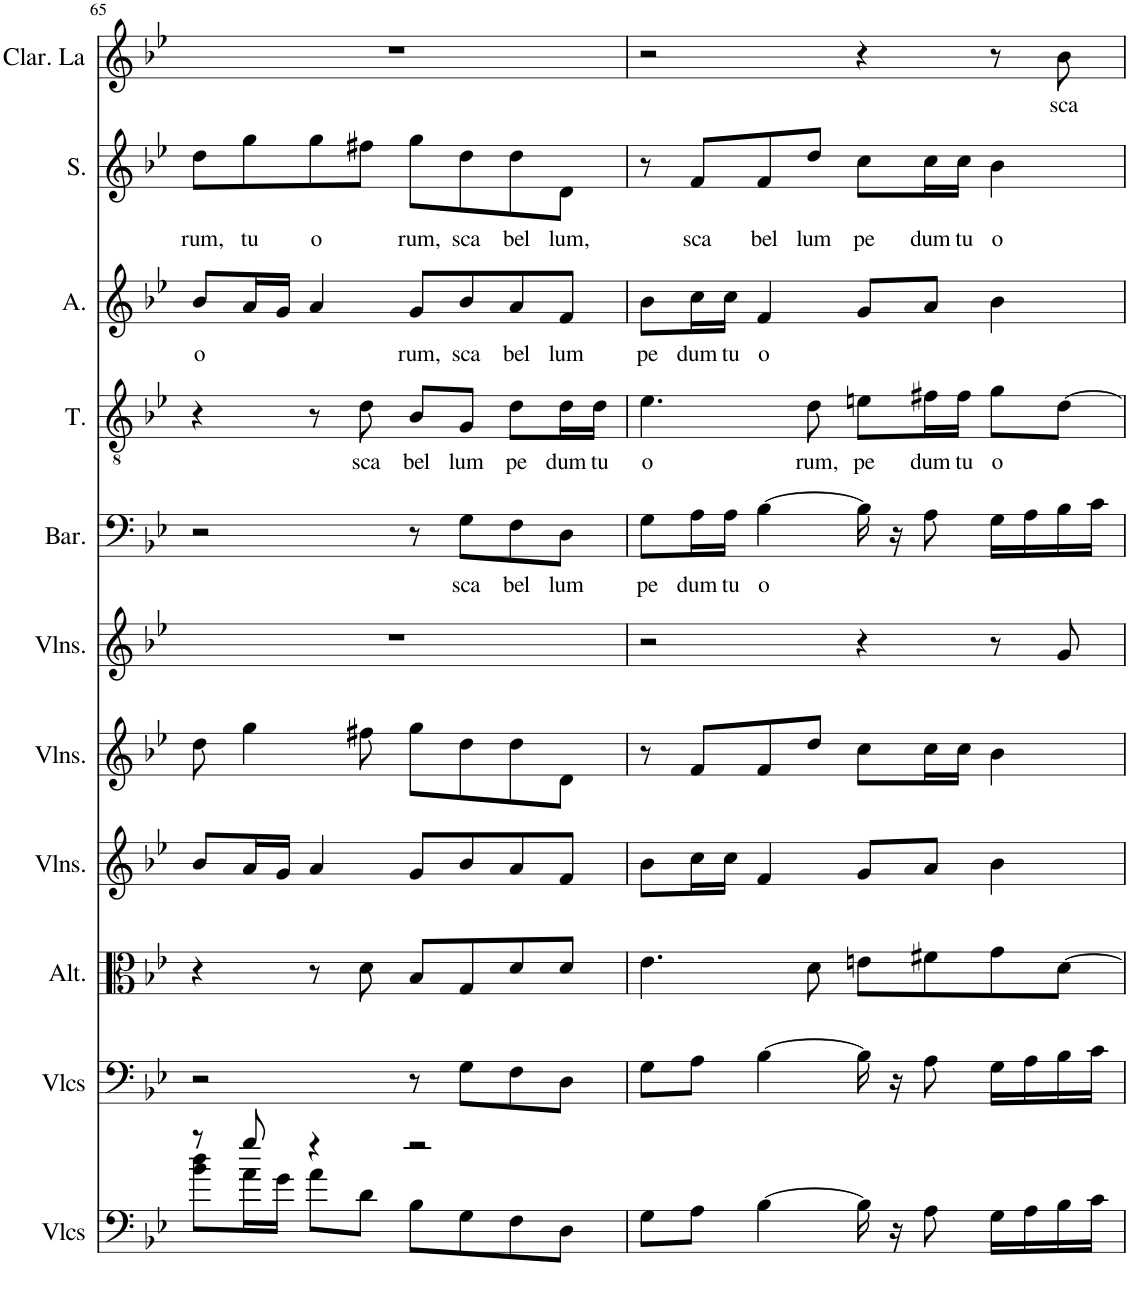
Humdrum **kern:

**kern	**kern	**kern	**kern	**kern	**kern	**kern	**text	**kern	**text	**kern	**text	**kern	**text	**kern	**text
*part11	*part10	*part9	*part8	*part7	*part6	*part5	*part5	*part4	*part4	*part3	*part3	*part2	*part2	*part1	*part1
*staff11	*staff10	*staff9	*staff8	*staff7	*staff6	*staff5	*staff5	*staff4	*staff4	*staff3	*staff3	*staff2	*staff2	*staff1	*staff1
*I"Violoncelles, Continuo	*I"Violoncelles, Violoncello	*I"Altos, Viola II	*I"Violons, Viola I	*I"Violons, Violin II	*I"Violons, Violin I	*I"Baryton, Bass	*	*I"Ténor, Tenor	*	*I"Alto, Alto	*	*I"Soprano, Soprano II	*	*I"Clarinette en La, Soprano I	*
*I'Vlcs	*I'Vlcs	*I'Alt.	*I'Vlns.	*I'Vlns.	*I'Vlns.	*I'Bar.	*	*I'T.	*	*I'A.	*	*I'S.	*	*I'Clar. La	*
!!LO:PB:g=z
*clefF4	*clefF4	*clefC3	*clefG2	*clefG2	*clefG2	*clefF4	*	*clefGv2	*	*clefG2	*	*clefG2	*	*clefG2	*
*	*	*	*	*	*	*	*	*	*	*	*	*	*	*Trd2c3	*
*k[b-e-]	*k[b-e-]	*k[b-e-]	*k[b-e-]	*k[b-e-]	*k[b-e-]	*k[b-e-]	*	*k[b-e-]	*	*k[b-e-]	*	*k[b-e-]	*	*k[b-e-]	*
*M4/4	*M4/4	*M4/4	*M4/4	*M4/4	*M4/4	*M4/4	*	*M4/4	*	*M4/4	*	*M4/4	*	*M4/4	*
=65	=65	=65	=65	=65	=65	=65	=65	=65	=65	=65	=65	=65	=65	=65	=65
*^	*	*	*	*	*	*	*	*	*	*	*	*	*	*	*
!	!	!	!	!	!	!	!	!	!	!	!	!LO:LY:b	!	!LO:LY:b	!	!
8r	8b-\ 8dd\L	2r	4r	8b-/L	8dd\	1r	2r	.	4r	.	8b-/L	o	8dd\L	rum,	1r	.
!	!	!	!	!	!	!	!	!	!	!	!	!	!	!LO:LY:b	!	!
8gg/	16a\L	.	.	16a/L	4gg\	.	.	.	.	.	16a/L	.	8gg\	tu	.	.
.	16g\JJ	.	.	16g/JJ	.	.	.	.	.	.	16g/JJ	.	.	.	.	.
!	!	!	!	!	!	!	!	!	!	!	!	!	!	!LO:LY:b	!	!
4r	8a\L	.	8r	4a/	.	.	.	.	8r	.	4a/	.	8gg\	o	.	.
!	!	!	!	!	!	!	!	!	!	!LO:LY:b	!	!	!	!	!	!
.	8d\J	.	8d\	.	8ff#X\	.	.	.	8d\	sca	.	.	8ff#X\J	.	.	.
!	!	!	!	!	!	!	!	!	!	!LO:LY:b	!	!LO:LY:b	!	!LO:LY:b	!	!
2r	8B-\L	8r	8B-/L	8g/L	8gg\L	.	8r	.	8B-/L	bel	8g/L	rum,	8gg\L	rum,	.	.
!	!	!	!	!	!	!	!	!LO:LY:b	!	!LO:LY:b	!	!LO:LY:b	!	!LO:LY:b	!	!
.	8G\	8G\L	8G/	8b-/	8dd\	.	8G\L	sca	8G/J	lum	8b-/	sca	8dd\	sca	.	.
!	!	!	!	!	!	!	!	!LO:LY:b	!	!LO:LY:b	!	!LO:LY:b	!	!LO:LY:b	!	!
.	8F\	8F\	8d/	8a/	8dd\	.	8F\	bel	8d\L	pe	8a/	bel	8dd\	bel	.	.
!	!	!	!	!	!	!	!	!LO:LY:b	!	!LO:LY:b	!	!LO:LY:b	!	!LO:LY:b	!	!
.	8D\J	8D\J	8d/J	8f/J	8d\J	.	8D\J	lum	16d\L	dum	8f/J	lum	8d\J	lum,	.	.
!	!	!	!	!	!	!	!	!	!	!LO:LY:b	!	!	!	!	!	!
.	.	.	.	.	.	.	.	.	16d\JJ	tu	.	.	.	.	.	.
*v	*v	*	*	*	*	*	*	*	*	*	*	*	*	*	*	*
=66	=66	=66	=66	=66	=66	=66	=66	=66	=66	=66	=66	=66	=66	=66	=66
!	!	!	!	!	!	!	!LO:LY:b	!	!LO:LY:b	!	!LO:LY:b	!	!	!	!
8G\L	8G\L	4.e-\	8b-\L	8r	2r	8G\L	pe	4.e-\	o	8b-\L	pe	8r	.	2r	.
!	!	!	!	!	!	!	!LO:LY:b	!	!	!	!LO:LY:b	!	!LO:LY:b	!	!
8A\J	8A\J	.	16cc\L	8f/L	.	16A\L	dum	.	.	16cc\L	dum	8f/L	sca	.	.
!	!	!	!	!	!	!	!LO:LY:b	!	!	!	!LO:LY:b	!	!	!	!
.	.	.	16cc\JJ	.	.	16A\JJ	tu	.	.	16cc\JJ	tu	.	.	.	.
!	!	!	!	!	!	!	!LO:LY:b	!	!	!	!LO:LY:b	!	!LO:LY:b	!	!
[4B-\	[4B-\	.	4f/	8f/	.	[4B-\	o	.	.	4f/	o	8f/	bel	.	.
!	!	!	!	!	!	!	!	!	!LO:LY:b	!	!	!	!LO:LY:b	!	!
.	.	8d\	.	8dd/J	.	.	.	8d\	rum,	.	.	8dd/J	lum	.	.
!	!	!	!	!	!	!	!	!	!LO:LY:b	!	!	!	!LO:LY:b	!	!
16B-\]	16B-\]	8en\L	8g/L	8cc\L	4r	16B-\]	.	8en\L	pe	8g/L	.	8cc\L	pe	4r	.
16r	16r	.	.	.	.	16r	.	.	.	.	.	.	.	.	.
!	!	!	!	!	!	!	!	!	!LO:LY:b	!	!	!	!LO:LY:b	!	!
8A\	8A\	8f#X\	8a/J	16cc\L	.	8A\	.	16f#X\L	dum	8a/J	.	16cc\L	dum	.	.
!	!	!	!	!	!	!	!	!	!LO:LY:b	!	!	!	!LO:LY:b	!	!
.	.	.	.	16cc\JJ	.	.	.	16f#\JJ	tu	.	.	16cc\JJ	tu	.	.
!	!	!	!	!	!	!	!	!	!LO:LY:b	!	!	!	!LO:LY:b	!	!
16G\LL	16G\LL	8g\	4b-\	4b-\	8r	16G\LL	.	8g\L	o	4b-\	.	4b-\	o	8r	.
16A\	16A\	.	.	.	.	16A\	.	.	.	.	.	.	.	.	.
!	!	!	!	!	!	!	!	!	!	!	!	!	!	!	!LO:LY:b
16B-\	16B-\	[8d\J	.	.	8g/	16B-\	.	[8d\J	.	.	.	.	.	8b-\	sca
16c\JJ	16c\JJ	.	.	.	.	16c\JJ	.	.	.	.	.	.	.	.	.
=	=	=	=	=	=	=	=	=	=	=	=	=	=	=	=
*-	*-	*-	*-	*-	*-	*-	*-	*-	*-	*-	*-	*-	*-	*-	*-
